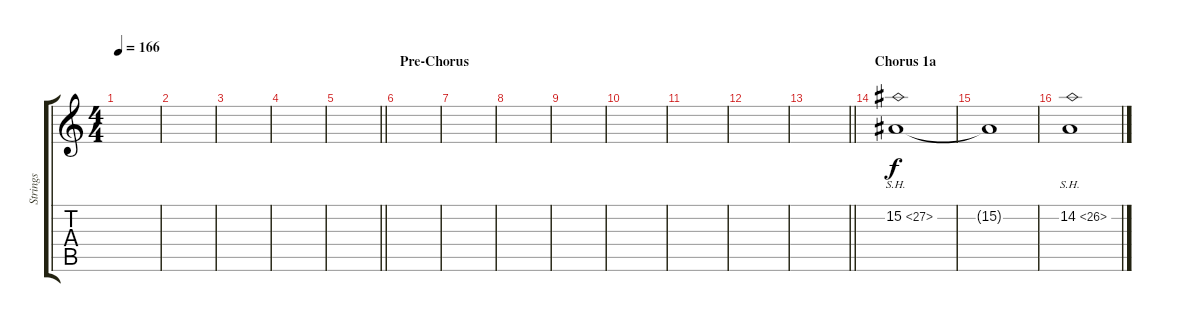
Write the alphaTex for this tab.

\track ("Strings" "Strings") {instrument stringensemble1}
\staff {score tabs}
\tuning (C4 G3 Eb3 Bb2 F2 C2) {hide}
\ts (4 4)
\tempo 166
\clef g2
\ks c
|
|
|
|
\barLineRight lightlight
|
\section ("" "Pre-Chorus")
|
|
|
|
|
|
|
\barLineRight lightlight
|
\section ("" "Chorus 1a")
15.2{sh 12}.1 |
15.2{t}.1 |
14.2{sh 12}.1
